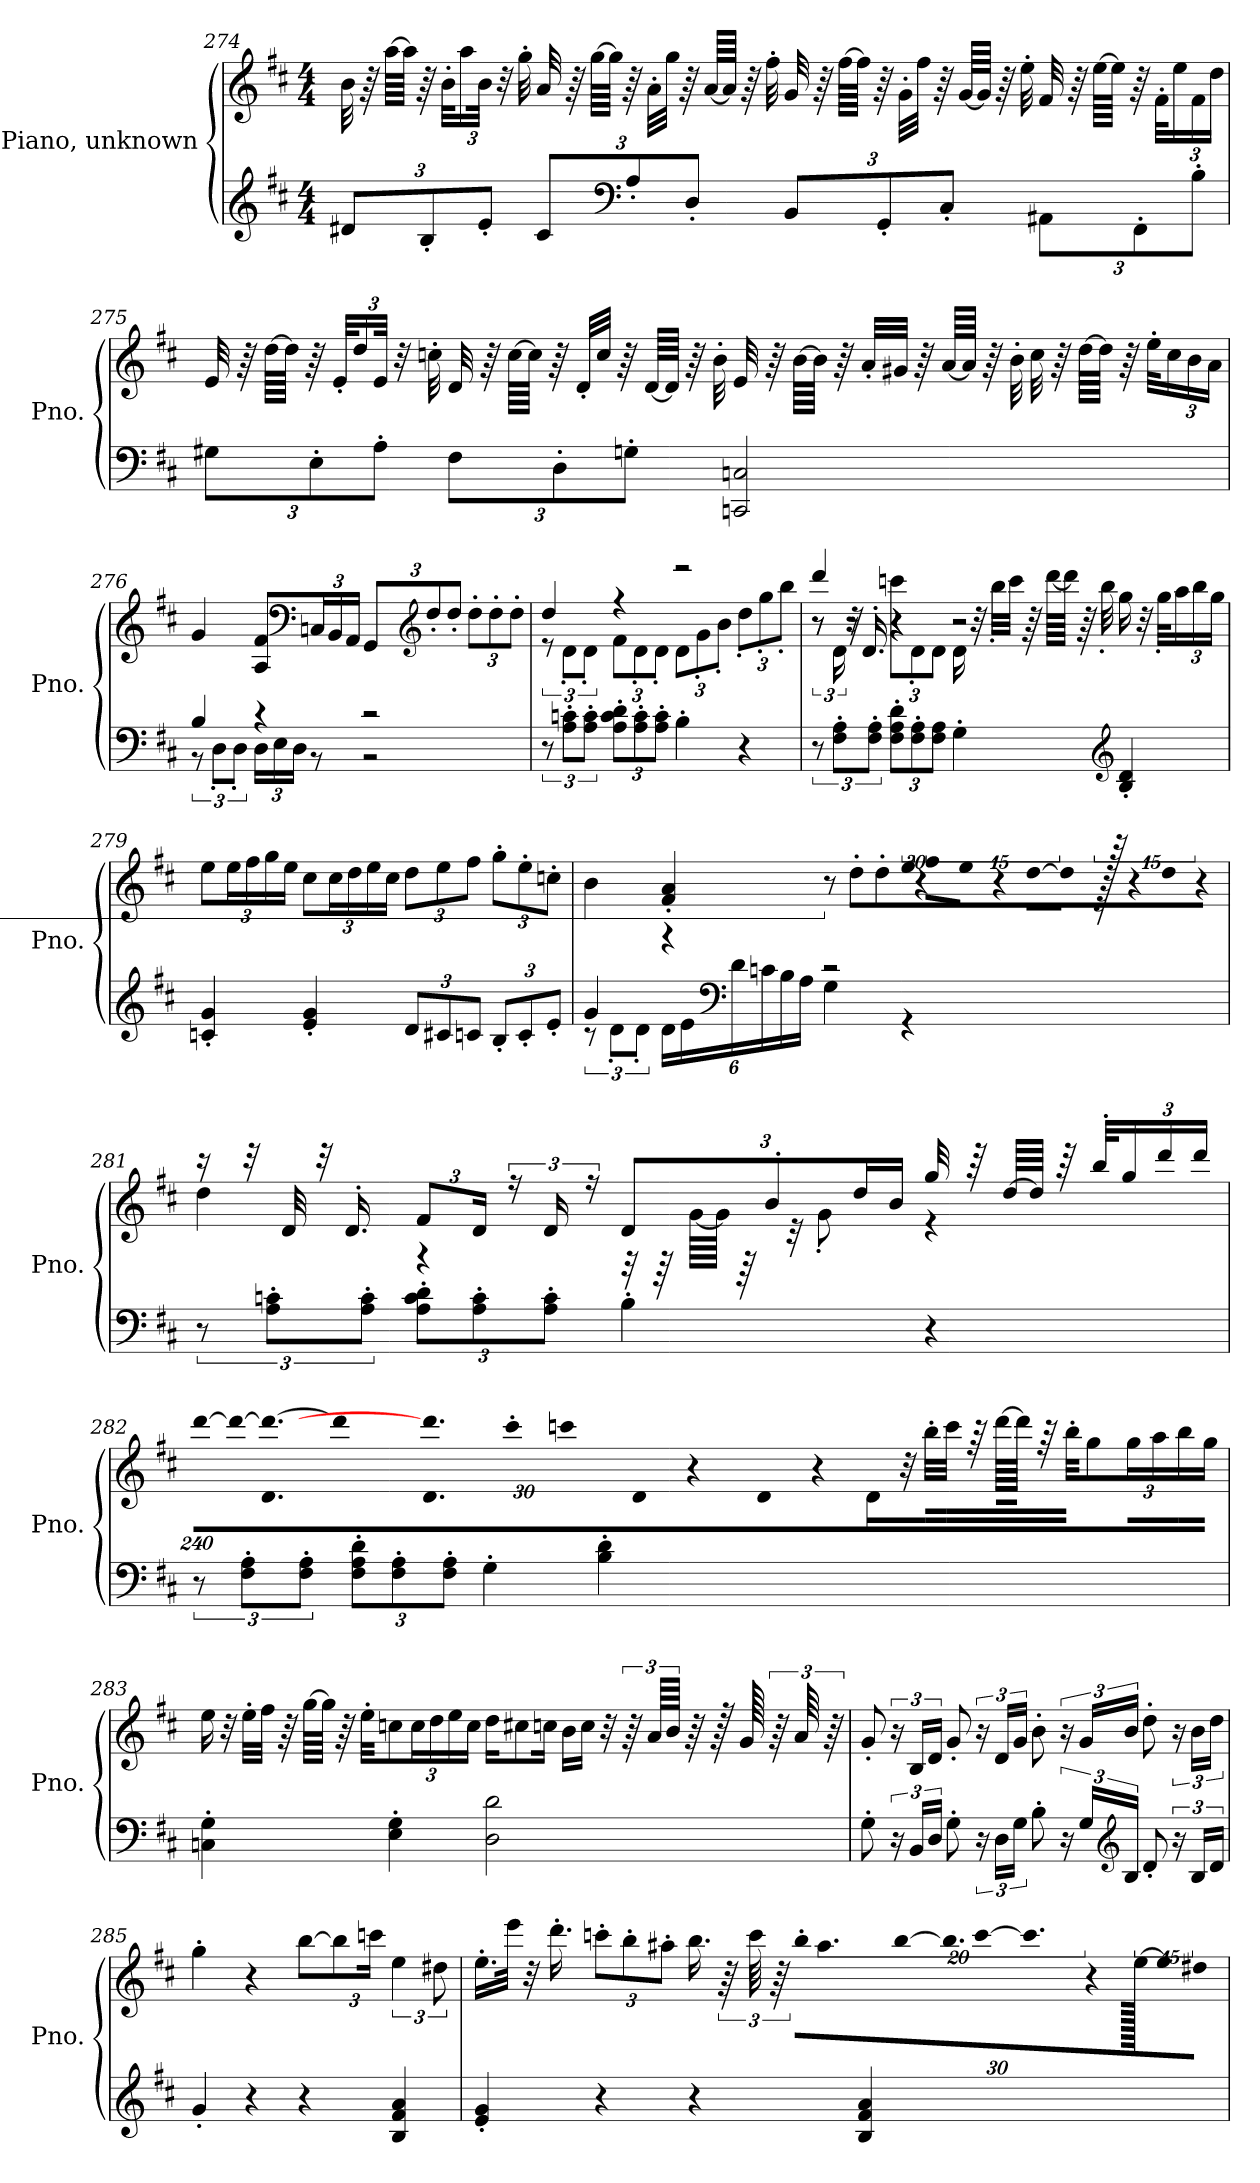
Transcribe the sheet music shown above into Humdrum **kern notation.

**kern	**kern
*part1	*part1
*staff2	*staff1
*I"Piano, unknown	*
*I'Pno.	*
!!LO:LB:g=z
*clefG2	*clefG2
*k[f#c#]	*k[f#c#]
*M4/4	*M4/4
*Xbrackettup	*
=274	=274
12d#X/L	32b\
.	64r
.	[64aa\LLLL
.	64aa\JJJJ]
.	64r
12B'/	.
.	32b'\KLL
*	*Xbrackettup
.	24aa\
12e'/J	48b\JJk
.	32r
.	32gg'\
12c#/L	32a/
.	64r
.	[64gg\LLLL
.	64gg\JJJJ]
.	64r
*clefF4	*
12A'/	.
.	32a'\LLL
.	32gg\JJJ
.	64r
12D'/J	.
.	[64a/LLLL
.	64a/JJJJ]
.	64r
.	32ff#'\
12BB/L	32g/
.	64r
.	[64ff#\LLLL
.	64ff#\JJJJ]
.	64r
12GG'/	.
.	32g'\LLL
.	32ff#\JJJ
.	64r
12C#'/J	.
.	[64g/LLLL
.	64g/JJJJ]
.	64r
.	32ee'\
12AA#X\L	32f#/
.	64r
.	[64ee\LLLL
.	64ee\JJJJ]
.	64r
12FF#'\	.
.	32f#'\KLL
.	24ee\
12B'\J	24f#\
.	24dd\JJ
!!LO:LB:g=z
=275	=275
12G#X\L	32e/
.	64r
.	[64dd\LLLL
.	64dd\JJJJ]
.	64r
12E'\	.
.	32e'/KLL
.	24dd/
12A'\J	48e/JJk
.	32r
.	32ccn'\
12F#\L	32d/
.	64r
.	[64cc\LLLL
.	64cc\JJJJ]
.	64r
12D'\	.
.	32d'/LLL
.	32cc/JJJ
.	64r
12Gn'\J	.
.	[64d/LLLL
.	64d/JJJJ]
.	64r
.	32b'\
2CCn/ 2Cn/	32e/
.	64r
.	[64b\LLLL
.	64b\JJJJ]
.	64r
.	32a'/LLL
.	32g#X/JJJ
.	64r
.	[64a/LLLL
.	64a/JJJJ]
.	64r
.	32b'\
.	32cc\
.	64r
.	[64dd\LLLL
.	64dd\JJJJ]
.	64r
.	32ee'\KLL
.	24cc\
.	24b\
.	24a\JJ
!!LO:PB:g=z
=276	=276
*^	*
*	*brackettup	*
4B/	12r	4g/
.	12D'\L	.
.	12D'\J	.
*	*Xbrackettup	*
4r	24D\LL	8A/ 8f#/L
.	24E\	.
.	24D\JJ	.
*	*	*clefF4
.	8r	24Cn/L
.	.	24BB/
.	.	24AA/JJ
2r	2r	12GG/L
*	*	*clefG2
.	.	12dd'/
.	.	12dd'/J
.	.	12dd'\L
.	.	12dd'\
.	.	12dd'\J
*v	*v	*
=277	=277
*	*^
*brackettup	*	*brackettup
12r	4dd/	12r
12A\' 12cn\'L	.	12d'\L
12A\' 12c\'J	.	12d'\J
*Xbrackettup	*	*Xbrackettup
12A\' 12c\' 12d\'L	4r	12f#\L
12A\' 12c\'	.	12d'\
12A\' 12c\'J	.	12d'\J
4B'\	2r	12d\L
.	.	12g'\
.	.	12b'\J
4r	.	12dd'\L
.	.	12gg'\
.	.	12bb'\J
!!LO:LB:g=z
=278	=278	=278
*brackettup	*	*brackettup
*	*	*^
12r	4ddd/	12r	8r
12F#\' 12A\'L	.	24d\	.
.	.	8r	32r
.	.	.	16.d'/
12F#\' 12A\'J	.	.	.
*Xbrackettup	*	*Xbrackettup	*
12F#\' 12A\' 12d\'L	4r	12cccn\L	4r
12F#\' 12A\'	.	12d'\	.
12F#\ 12A\J	.	12d\J	.
4G'\	2r	16d\	2r
.	.	32r	.
.	.	32bb'\LLL	.
.	.	32ccc\JJJ	.
.	.	64r	.
.	.	[64ddd\LLLL	.
.	.	64ddd\JJJJ]	.
.	.	64r	.
.	.	32bb'\	.
*clefG2	*	*	*
4B/' 4d/'	.	16gg\	.
.	.	32r	.
.	.	32gg'\KLL	.
.	.	24aa\	.
.	.	24bb\	.
.	.	24gg\JJ	.
*	*v	*v	*v
=279	=279
4cn/' 4g/'	12ee\L
.	24ee\L
.	24ff#\
.	24gg\
.	24ee\JJ
4e/' 4g/'	12cc#\L
.	24cc#\L
.	24dd\
.	24ee\
.	24cc#\JJ
12d/L	12dd\L
12c#X/	12ee\
12cn/J	12ff#\J
12B'/L	12gg'\L
12c'/	12ee'\
12e'/J	12ccn'\J
!!LO:LB:g=z
=280	=280
*^	*
*	*brackettup	*
4g/	12r	4b\
.	12d'\L	.
.	12d'\J	.
*	*Xbrackettup	*
4r	24d\LL	4f#/' 4a/'
.	24e\	.
*clefF4	*	*
.	24d\	.
.	24cn\	.
.	24B\	.
.	24A\JJ	.
*	*	*brackettup
2r	4G\	12r
.	.	12dd'\L
.	.	12dd'\
!	!	!LO:N:vis=64
.	4r	960%17ee\Jkkk
!	!	!LO:N:vis=64
.	.	960%17r
.	.	1920ryy
!	!	!LO:N:vis=64
.	.	960%17ff#\LLLL
!	!	!LO:N:vis=64
.	.	960%17ee\JJJJ
!	!	!LO:N:vis=128
.	.	1920%17r
!	!	!LO:N:vis=256
.	.	[1920%17dd\KKLLL
!	!	!LO:N:vis=32
.	.	640%23dd\JJJ]
.	.	1920r
.	.	1920%79r
.	.	24dd\
.	.	24r
*v	*v	*
!!LO:LB:g=z
=281	=281
*brackettup	*
*	*^
12r	16r	4dd\
.	32r	.
12A\' 12cn\'L	.	.
.	32d/	.
.	32r	.
.	16.d'/	.
12A\' 12c\'J	.	.
*Xbrackettup	*Xbrackettup	*
12A\' 12c\' 12d\'L	12f#/L	4r
12A\' 12c\'	24d/Jk	.
*	*brackettup	*
.	24r	.
12A\' 12c\'J	24d/	.
.	24r	.
*	*Xbrackettup	*
4B'\	12d/L	32r
.	.	64r
.	.	[64g\LLLL
.	.	64g\JJJJ]
.	.	64r
.	12b'/	.
.	.	32r
.	.	8g'\
.	24dd/L	.
.	24b/JJ	.
4r	32gg/	4r
.	64r	.
.	[64dd/LLLL	.
.	64dd/JJJJ]	.
.	64r	.
.	32bb'/KLL	.
.	24gg/	.
.	24ddd/	.
.	24ddd/JJ	.
*	*v	*v
!!LO:LB:g=z
=282	=282
*brackettup	*
!	!LO:N:vis=16
12r	[1920%137ddd\LL
!	!LO:N:vis=64
.	960%17ddd\KL_
12F#\' 12A\'L	.
!	!LO:N:vis=32.
.	1920%103d\ 1920%103ddd\_
!	!LO:N:vis=64
.	960%17ddd\K_
.	1920ryy
!	!LO:N:vis=32.
.	1920%103d\ 1920%103ddd\]
12F#\' 12A\'J	.
!	!LO:N:vis=32
.	640%23ccc#'\JJ
*Xbrackettup	*
12F#\' 12A\' 12d\'L	.
.	12cccn\
12F#\' 12A\'	.
.	24d\Jk
*	*brackettup
.	24r
12F#\' 12A\'J	.
.	24d/
.	24r
4G'\	.
.	16d/
.	32r
.	32bb'\LLL
.	32ccc\JJJ
.	64r
.	[64ddd\LLLL
.	64ddd\JJJJ]
.	64r
.	32bb'\KKL
4B\' 4d\'	.
*	*Xbrackettup
.	12gg\
.	24gg\L
.	24aa\
.	24bb\
.	24gg\JJ
1920ryy	.
!!LO:LB:g=z
=283	=283
4Cn\' 4G\'	16ee\
.	32r
.	32ee'\LLL
.	32ff#\JJJ
.	64r
.	[64gg\LLLL
.	64gg\JJJJ]
.	64r
.	32ee'\KKL
4E\' 4G\'	12ccn\
.	24cc\L
.	24dd\
.	24ee\
.	24cc\JJ
2D\ 2d\	16dd\KL
.	8cc#X\
.	16ccn\Jk
.	16b\LL
.	16cc\JJ
.	32r
*	*brackettup
.	96r
.	96a/LLLL
.	96b/JJJJ
.	64r
.	128r
.	128g/
.	96r
.	96a/
.	96r
!!LO:PB:g=z
=284	=284
8G'\	8g'/
*brackettup	*
24r	24r
24BB/LL	24B/LL
24D/JJ	24d/JJ
8G'\	8g'/
24r	24r
24D\LL	24d/LL
24G\JJ	24g/JJ
8B'\	8b'\
24r	24r
24G/LL	24g/LL
*clefG2	*
24B/JJ	24b/JJ
8d'/	8dd'\
24r	24r
24B/LL	24b\LL
24d/JJ	24dd\JJ
=285	=285
4g'/	4gg'\
4r	4r
4r	[8bb\L
*	*Xbrackettup
.	12bb\]
.	24cccn\Jk
*	*brackettup
4B/ 4f#/ 4a/	6ee\
.	12dd#X\
!!LO:LB:g=z
=286	=286
4e/' 4g/'	16.ee'\LL
.	32eee\JJk
.	32r
.	16.ddd'\
*	*Xbrackettup
4r	12cccn'\L
.	12bb'\
.	12aa#X'\J
4r	16.bb\
*	*brackettup
.	96r
.	96ccc\
.	96r
!	!LO:N:vis=64
.	960%17bb'\LLLL
!	!LO:N:vis=64.
.	640%17aa#\
.	1920ryy
!	!LO:N:vis=256
.	[1920%17bb\K
!	!LO:N:vis=64.
.	640%17bb\]
!	!LO:N:vis=256
.	[1920%17ccc\K
!	!LO:N:vis=64.
.	640%17ccc\JJJJ]
.	1920ryy
!	!LO:N:vis=128
.	1920%17r
4B/ 4f#/ 4a/	[960ee\
.	320%53ee\]
.	12dd#X\
=	=
*-	*-
